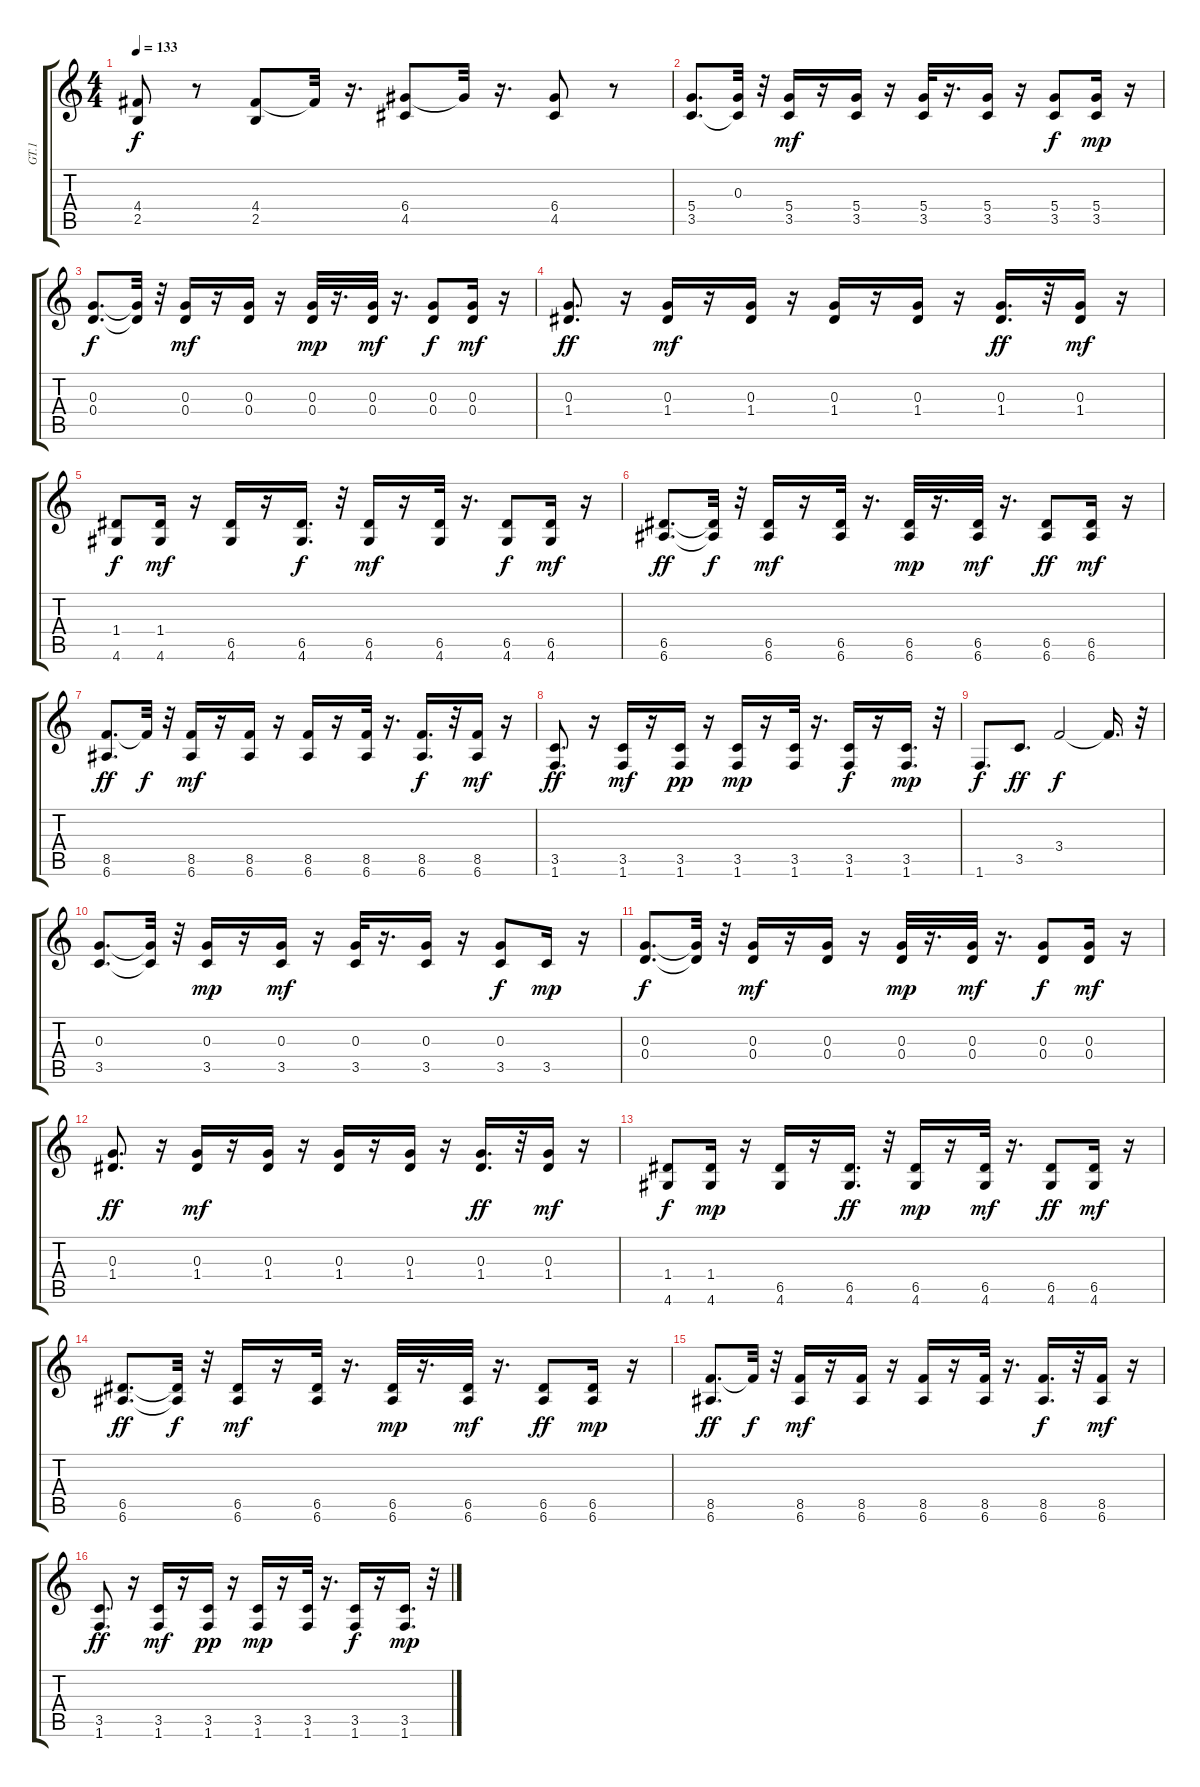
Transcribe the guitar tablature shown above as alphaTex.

\track ("GT.1                                " "GT.1      ") {instrument distortionguitar}
\staff {score tabs}
\tuning (E4 B3 G3 D3 A2 E2) {hide}
\ts (4 4)
\tempo 133
\clef g2
\ks c
(4.4 2.5).8{dy f} r.8 (4.4 2.5).8 4.4{t}.32 r.16{d} (6.4 4.5).8 6.4{t}.32 r.16{d} (6.4 4.5).8 r.8 |
(5.4 3.5).8{d} (0.3 3.5{t}).32 r.32 (5.4 3.5).16{dy mf} r.16 (5.4 3.5).16 r.16 (5.4 3.5).32 r.16{d} (5.4 3.5).16 r.16 (5.4 3.5).8{dy f} (5.4 3.5).16{dy mp} r.16 |
(0.3 0.4).8{d dy f} (0.3{t} 0.4{t}).32 r.32 (0.3 0.4).16{dy mf} r.16 (0.3 0.4).16 r.16 (0.3 0.4).32{dy mp} r.16{d} (0.3 0.4).32{dy mf} r.16{d} (0.3 0.4).8{dy f} (0.3 0.4).16{dy mf} r.16 |
(0.3 1.4).8{d dy ff} r.16 (0.3 1.4).16{dy mf} r.16 (0.3 1.4).16 r.16 (0.3 1.4).16 r.16 (0.3 1.4).16 r.16 (0.3 1.4).16{d dy ff} r.32 (0.3 1.4).16{dy mf} r.16 |
(1.4 4.6).8{dy f} (1.4 4.6).16{dy mf} r.16 (6.5 4.6).16 r.16 (6.5 4.6).16{d dy f} r.32 (6.5 4.6).16{dy mf} r.16 (6.5 4.6).32 r.16{d} (6.5 4.6).8{dy f} (6.5 4.6).16{dy mf} r.16 |
(6.5 6.6).8{d dy ff} (6.5{t} 6.6{t}).32{dy f} r.32 (6.5 6.6).16{dy mf} r.16 (6.5 6.6).32 r.16{d} (6.5 6.6).32{dy mp} r.16{d} (6.5 6.6).32{dy mf} r.16{d} (6.5 6.6).8{dy ff} (6.5 6.6).16{dy mf} r.16 |
(8.5 6.6).8{d dy ff} 8.5{t}.32{dy f} r.32 (8.5 6.6).16{dy mf} r.16 (8.5 6.6).16 r.16 (8.5 6.6).16 r.16 (8.5 6.6).32 r.16{d} (8.5 6.6).16{d dy f} r.32 (8.5 6.6).16{dy mf} r.16 |
(3.5 1.6).8{d dy ff} r.16 (3.5 1.6).16{dy mf} r.16 (3.5 1.6).16{dy pp} r.16 (3.5 1.6).16{dy mp} r.16 (3.5 1.6).32 r.16{d} (3.5 1.6).16{dy f} r.16 (3.5 1.6).16{d dy mp} r.32 |
1.6.8{d dy f} 3.5.8{d dy ff} 3.4.2{dy f} 3.4{t}.16{d} r.32 |
(0.3 3.5).8{d} (0.3{t} 3.5{t}).32 r.32 (0.3 3.5).16{dy mp} r.16 (0.3 3.5).16{dy mf} r.16 (0.3 3.5).32 r.16{d} (0.3 3.5).16 r.16 (0.3 3.5).8{dy f} 3.5.16{dy mp} r.16 |
(0.3 0.4).8{d dy f} (0.3{t} 0.4{t}).32 r.32 (0.3 0.4).16{dy mf} r.16 (0.3 0.4).16 r.16 (0.3 0.4).32{dy mp} r.16{d} (0.3 0.4).32{dy mf} r.16{d} (0.3 0.4).8{dy f} (0.3 0.4).16{dy mf} r.16 |
(0.3 1.4).8{d dy ff} r.16 (0.3 1.4).16{dy mf} r.16 (0.3 1.4).16 r.16 (0.3 1.4).16 r.16 (0.3 1.4).16 r.16 (0.3 1.4).16{d dy ff} r.32 (0.3 1.4).16{dy mf} r.16 |
(1.4 4.6).8{dy f} (1.4 4.6).16{dy mp} r.16 (6.5 4.6).16 r.16 (6.5 4.6).16{d dy ff} r.32 (6.5 4.6).16{dy mp} r.16 (6.5 4.6).32{dy mf} r.16{d} (6.5 4.6).8{dy ff} (6.5 4.6).16{dy mf} r.16 |
(6.5 6.6).8{d dy ff} (6.5{t} 6.6{t}).32{dy f} r.32 (6.5 6.6).16{dy mf} r.16 (6.5 6.6).32 r.16{d} (6.5 6.6).32{dy mp} r.16{d} (6.5 6.6).32{dy mf} r.16{d} (6.5 6.6).8{dy ff} (6.5 6.6).16{dy mp} r.16 |
(8.5 6.6).8{d dy ff} 8.5{t}.32{dy f} r.32 (8.5 6.6).16{dy mf} r.16 (8.5 6.6).16 r.16 (8.5 6.6).16 r.16 (8.5 6.6).32 r.16{d} (8.5 6.6).16{d dy f} r.32 (8.5 6.6).16{dy mf} r.16 |
(3.5 1.6).8{d dy ff} r.16 (3.5 1.6).16{dy mf} r.16 (3.5 1.6).16{dy pp} r.16 (3.5 1.6).16{dy mp} r.16 (3.5 1.6).32 r.16{d} (3.5 1.6).16{dy f} r.16 (3.5 1.6).16{d dy mp} r.32
